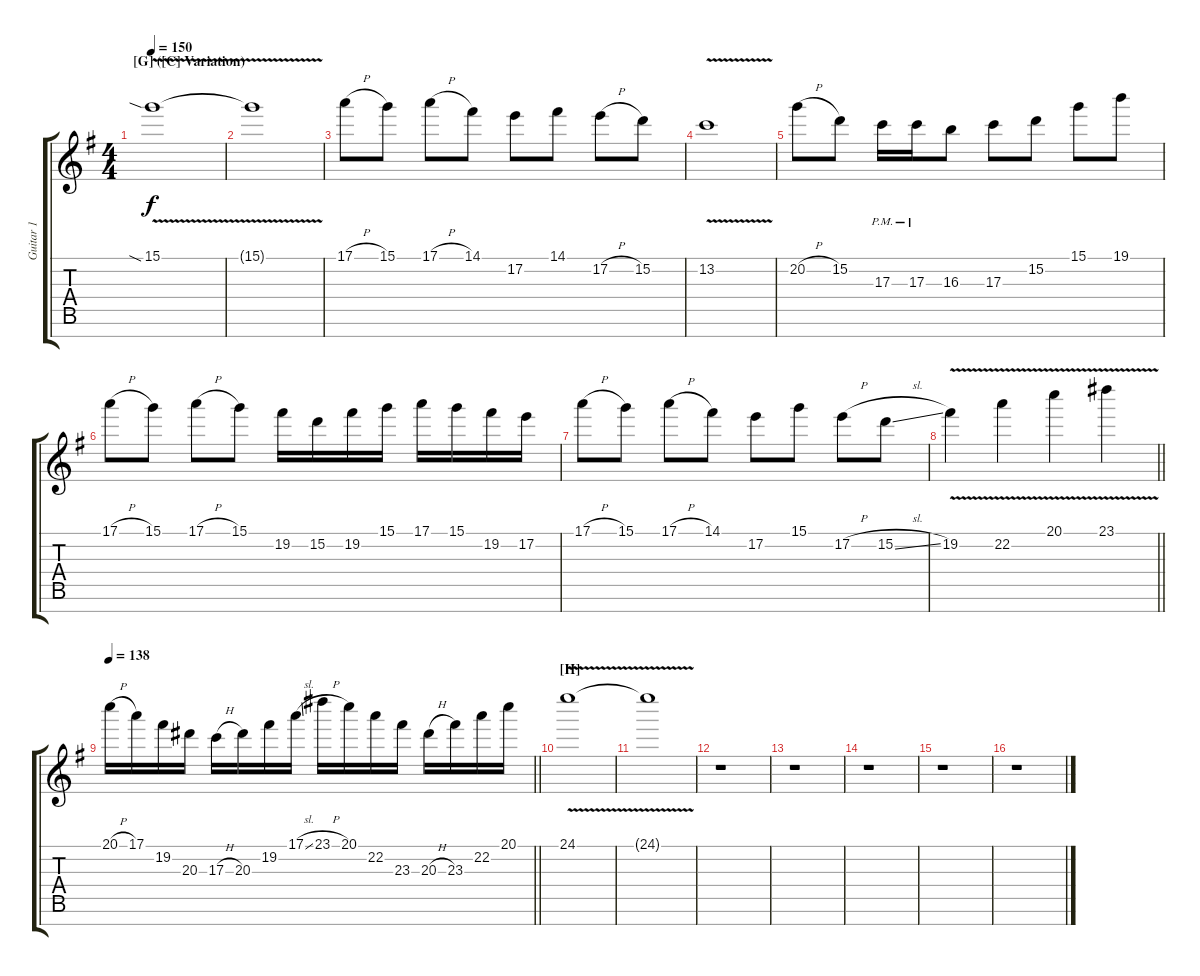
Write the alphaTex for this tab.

\track ("Guitar 1" "Guitar 1") {instrument electricguitarjazz}
\staff {score tabs}
\tuning (E4 B3 G3 D3 A2 E2 B1) {hide}
\ts (4 4)
\section ("" "[G] ([C] Variation)")
\tempo 150
\clef g2
\ks eminor
15.1{v sia}.1{dy f} |
15.1{t}.1 |
17.1{h}.8 15.1.8 17.1{h}.8 14.1.8 17.2.8 14.1.8 17.2{h}.8 15.2.8 |
13.2{v}.1 |
20.2{h}.8 15.2.8 17.3{pm}.16 17.3{pm}.16 16.3.8 17.3.8 15.2.8 15.1.8 19.1.8 |
17.1{h}.8 15.1.8 17.1{h}.8 15.1.8 19.2.16 15.2.16 19.2.16 15.1.16 17.1.16 15.1.16 19.2.16 17.2.16 |
17.1{h}.8 15.1.8 17.1{h}.8 14.1.8 17.2.8 15.1.8 17.2{h}.8 15.2{sl}.8 |
\barLineRight lightlight
19.2{v}.4 22.2{v}.4 20.1{v}.4 23.1{v}.4 |
\tempo 138
\barLineRight lightlight
20.1{h}.16 17.1.16 19.2.16 20.3.16 17.3{h}.16 20.3.16 19.2.16 17.1{sl}.16 23.1{h}.16 20.1.16 22.2.16 23.3.16 20.3{h}.16 23.3.16 22.2.16 20.1.16 |
\section ("" "[H]")
24.1{v}.1{volume 0} |
24.1{t}.1 |
r.1{volume 16} |
r.1 |
r.1 |
r.1 |
r.1
